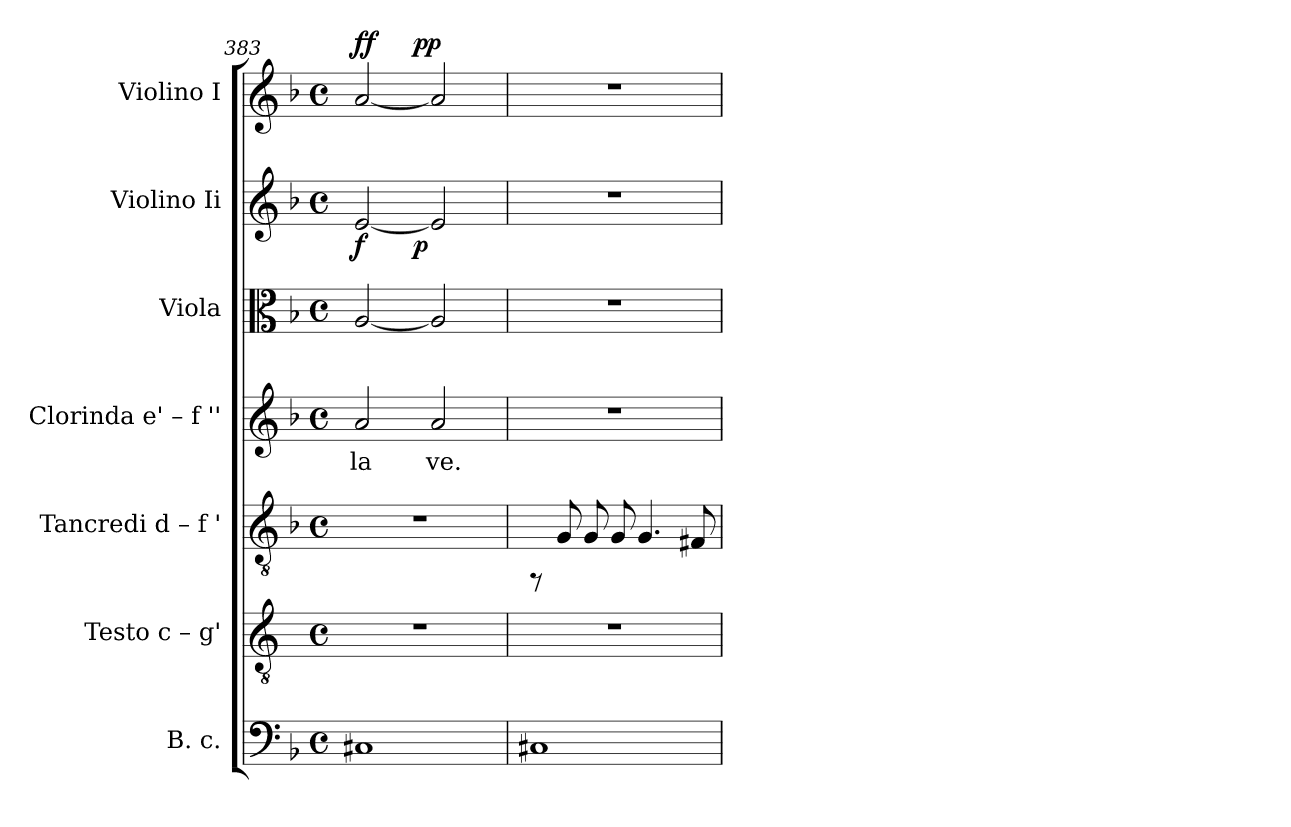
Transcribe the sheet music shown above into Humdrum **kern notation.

**kern	**kern	**kern	**kern	**text	**kern	**kern	**dynam	**kern	**text	**dynam
*part7	*part6	*part5	*part4	*part4	*part3	*part2	*part2	*part1	*part1	*part1
*staff7	*staff6	*staff5	*staff4	*staff4	*staff3	*staff2	*staff2	*staff1	*staff1	*staff1
*I"B. c.	*I"Testo  c – g'	*I"Tancredi  d – f '	*I"Clorinda  e' – f ''	*	*I"Viola	*I"Violino Ii	*	*I"Violino I	*	*
*clefF4	*clefGv2	*clefGv2	*clefG2	*	*clefC3	*clefG2	*	*clefG2	*	*
*k[b-]	*k[]	*k[b-]	*k[b-]	*	*k[b-]	*k[b-]	*	*k[b-]	*	*
*F:	*C:	*F:	*F:	*	*F:	*F:	*	*F:	*	*
*M4/4	*M4/4	*M4/4	*M4/4	*	*M4/4	*M4/4	*	*M4/4	*	*
*met(c)	*met(c)	*met(c)	*met(c)	*	*met(c)	*met(c)	*	*met(c)	*	*
=383	=383	=383	=383	=383	=383	=383	=383	=383	=383	=383
!	!	!	!	!LO:LY:b:cj	!	!	!LO:DY:b	!	!LO:LY:b:cj	!LO:DY:a
!	!	!	!	!	!	!	!	!	!	!LO:DY:n=1:b
*	*	*	*	*	*	*^	*	*^	*	*
1C#X	1r	1r	2a/	la	[<2A/	[<2e/	4..ryy	f	[<2a/	4..ryy	.	f f
!	!	!	!	!	!	!	!	!LO:DY:b	!	!	!	!LO:DY:n=2:a
!	!	!	!	!	!	!	!	!	!	!	!	!LO:DY:n=3:b
.	.	.	.	.	.	.	2ryy	p	.	2ryy	.	p p
!	!	!	!	!LO:LY:b:cj	!	!	!	!	!	!	!LO:LY:b:cj	!
.	.	.	2a/	ve.	2A/]	2e/]	.	.	2a/]	.	.	.
.	.	.	.	.	.	.	16ryy	.	.	16ryy	.	.
*	*	*	*	*	*	*v	*v	*	*	*	*	*
*	*	*	*	*	*	*	*	*v	*v	*	*
=384	=384	=384	=384	=384	=384	=384	=384	=384	=384	=384
*k[]	*	*k[]	*k[]	*	*k[]	*k[]	*	*k[]	*	*
*C:	*	*C:	*C:	*	*C:	*C:	*	*C:	*	*
1C#	1r	8rFF	1r	.	1r	1r	.	1r	.	.
.	.	8G/	.	.	.	.	.	.	.	.
.	.	8G/	.	.	.	.	.	.	.	.
.	.	8G/	.	.	.	.	.	.	.	.
.	.	4.G/	.	.	.	.	.	.	.	.
.	.	8F#X/	.	.	.	.	.	.	.	.
=	=	=	=	=	=	=	=	=	=	=
*-	*-	*-	*-	*-	*-	*-	*-	*-	*-	*-
